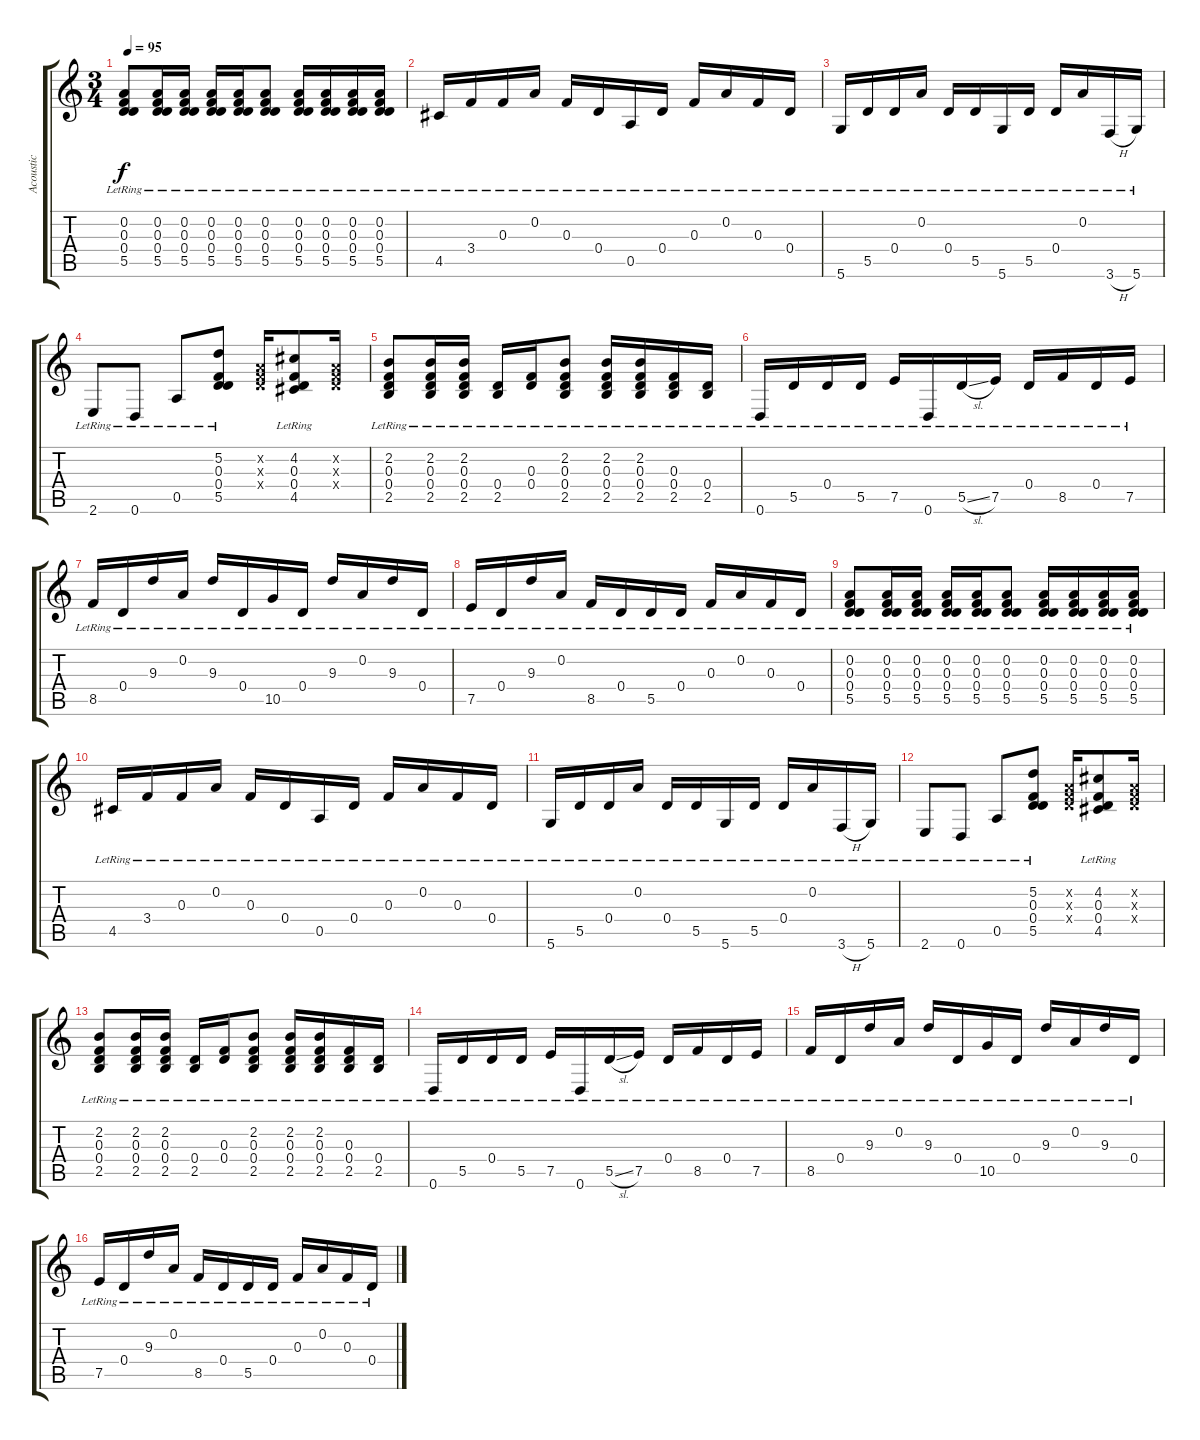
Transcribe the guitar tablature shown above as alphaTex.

\track ("Acoustic" "Acoustic") {instrument overdrivenguitar}
\staff {score tabs}
\tuning (E4 A3 F3 D3 A2 D2) {hide}
\ts (3 4)
\tempo 95
\clef g2
\ks c
(0.2{lr} 0.3{lr} 0.4{lr} 5.5{lr}).8{dy f} (0.2{lr} 0.3{lr} 0.4{lr} 5.5{lr}).16 (0.2{lr} 0.3{lr} 0.4{lr} 5.5{lr}).16 (0.2{lr} 0.3{lr} 0.4{lr} 5.5{lr}).16 (0.2{lr} 0.3{lr} 0.4{lr} 5.5{lr}).16 (0.2{lr} 0.3{lr} 0.4{lr} 5.5{lr}).8 (0.2{lr} 0.3{lr} 0.4{lr} 5.5{lr}).16 (0.2{lr} 0.3{lr} 0.4{lr} 5.5{lr}).16 (0.2{lr} 0.3{lr} 0.4{lr} 5.5{lr}).16 (0.2{lr} 0.3{lr} 0.4{lr} 5.5{lr}).16 |
4.5{lr}.16 3.4{lr}.16 0.3{lr}.16 0.2{lr}.16 0.3{lr}.16 0.4{lr}.16 0.5{lr}.16 0.4{lr}.16 0.3{lr}.16 0.2{lr}.16 0.3{lr}.16 0.4{lr}.16 |
5.6{lr}.16 5.5{lr}.16 0.4{lr}.16 0.2{lr}.16 0.4{lr}.16 5.5{lr}.16 5.6{lr}.16 5.5{lr}.16 0.4{lr}.16 0.2{lr}.16 3.6{h lr}.16 5.6{lr}.16 |
2.6{lr}.8 0.6{lr}.8 0.5{lr}.8 (5.2{lr} 0.3{lr} 0.4{lr} 5.5{lr}).8 (0.2{x} 0.3{x} 0.4{x}).16 (4.2{lr} 0.3{lr} 0.4{lr} 4.5{lr}).8 (0.2{x} 0.3{x} 0.4{x}).16 |
(2.2{lr} 0.3{lr} 0.4{lr} 2.5{lr}).8 (2.2{lr} 0.3{lr} 0.4{lr} 2.5{lr}).16 (2.2{lr} 0.3{lr} 0.4{lr} 2.5{lr}).16 (0.4{lr} 2.5{lr}).16 (0.3{lr} 0.4{lr}).16 (2.2{lr} 0.3{lr} 0.4{lr} 2.5{lr}).8 (2.2{lr} 0.3{lr} 0.4{lr} 2.5{lr}).16 (2.2{lr} 0.3{lr} 0.4{lr} 2.5{lr}).16 (0.3{lr} 0.4{lr} 2.5{lr}).16 (0.4{lr} 2.5{lr}).16 |
0.6{lr}.16 5.5{lr}.16 0.4{lr}.16 5.5{lr}.16 7.5{lr}.16 0.6{lr}.16 5.5{sl lr}.16 7.5{lr}.16 0.4{lr}.16 8.5{lr}.16 0.4{lr}.16 7.5{lr}.16 |
8.5{lr}.16 0.4{lr}.16 9.3{lr}.16 0.2{lr}.16 9.3{lr}.16 0.4{lr}.16 10.5{lr}.16 0.4{lr}.16 9.3{lr}.16 0.2{lr}.16 9.3{lr}.16 0.4{lr}.16 |
7.5{lr}.16 0.4{lr}.16 9.3{lr}.16 0.2{lr}.16 8.5{lr}.16 0.4{lr}.16 5.5{lr}.16 0.4{lr}.16 0.3{lr}.16 0.2{lr}.16 0.3{lr}.16 0.4{lr}.16 |
(0.2{lr} 0.3{lr} 0.4{lr} 5.5{lr}).8 (0.2{lr} 0.3{lr} 0.4{lr} 5.5{lr}).16 (0.2{lr} 0.3{lr} 0.4{lr} 5.5{lr}).16 (0.2{lr} 0.3{lr} 0.4{lr} 5.5{lr}).16 (0.2{lr} 0.3{lr} 0.4{lr} 5.5{lr}).16 (0.2{lr} 0.3{lr} 0.4{lr} 5.5{lr}).8 (0.2{lr} 0.3{lr} 0.4{lr} 5.5{lr}).16 (0.2{lr} 0.3{lr} 0.4{lr} 5.5{lr}).16 (0.2{lr} 0.3{lr} 0.4{lr} 5.5{lr}).16 (0.2{lr} 0.3{lr} 0.4{lr} 5.5{lr}).16 |
4.5{lr}.16 3.4{lr}.16 0.3{lr}.16 0.2{lr}.16 0.3{lr}.16 0.4{lr}.16 0.5{lr}.16 0.4{lr}.16 0.3{lr}.16 0.2{lr}.16 0.3{lr}.16 0.4{lr}.16 |
5.6{lr}.16 5.5{lr}.16 0.4{lr}.16 0.2{lr}.16 0.4{lr}.16 5.5{lr}.16 5.6{lr}.16 5.5{lr}.16 0.4{lr}.16 0.2{lr}.16 3.6{h lr}.16 5.6{lr}.16 |
2.6{lr}.8 0.6{lr}.8 0.5{lr}.8 (5.2{lr} 0.3{lr} 0.4{lr} 5.5{lr}).8 (0.2{x} 0.3{x} 0.4{x}).16 (4.2{lr} 0.3{lr} 0.4{lr} 4.5{lr}).8 (0.2{x} 0.3{x} 0.4{x}).16 |
(2.2{lr} 0.3{lr} 0.4{lr} 2.5{lr}).8 (2.2{lr} 0.3{lr} 0.4{lr} 2.5{lr}).16 (2.2{lr} 0.3{lr} 0.4{lr} 2.5{lr}).16 (0.4{lr} 2.5{lr}).16 (0.3{lr} 0.4{lr}).16 (2.2{lr} 0.3{lr} 0.4{lr} 2.5{lr}).8 (2.2{lr} 0.3{lr} 0.4{lr} 2.5{lr}).16 (2.2{lr} 0.3{lr} 0.4{lr} 2.5{lr}).16 (0.3{lr} 0.4{lr} 2.5{lr}).16 (0.4{lr} 2.5{lr}).16 |
0.6{lr}.16 5.5{lr}.16 0.4{lr}.16 5.5{lr}.16 7.5{lr}.16 0.6{lr}.16 5.5{sl lr}.16 7.5{lr}.16 0.4{lr}.16 8.5{lr}.16 0.4{lr}.16 7.5{lr}.16 |
8.5{lr}.16 0.4{lr}.16 9.3{lr}.16 0.2{lr}.16 9.3{lr}.16 0.4{lr}.16 10.5{lr}.16 0.4{lr}.16 9.3{lr}.16 0.2{lr}.16 9.3{lr}.16 0.4{lr}.16 |
7.5{lr}.16 0.4{lr}.16 9.3{lr}.16 0.2{lr}.16 8.5{lr}.16 0.4{lr}.16 5.5{lr}.16 0.4{lr}.16 0.3{lr}.16 0.2{lr}.16 0.3{lr}.16 0.4{lr}.16
